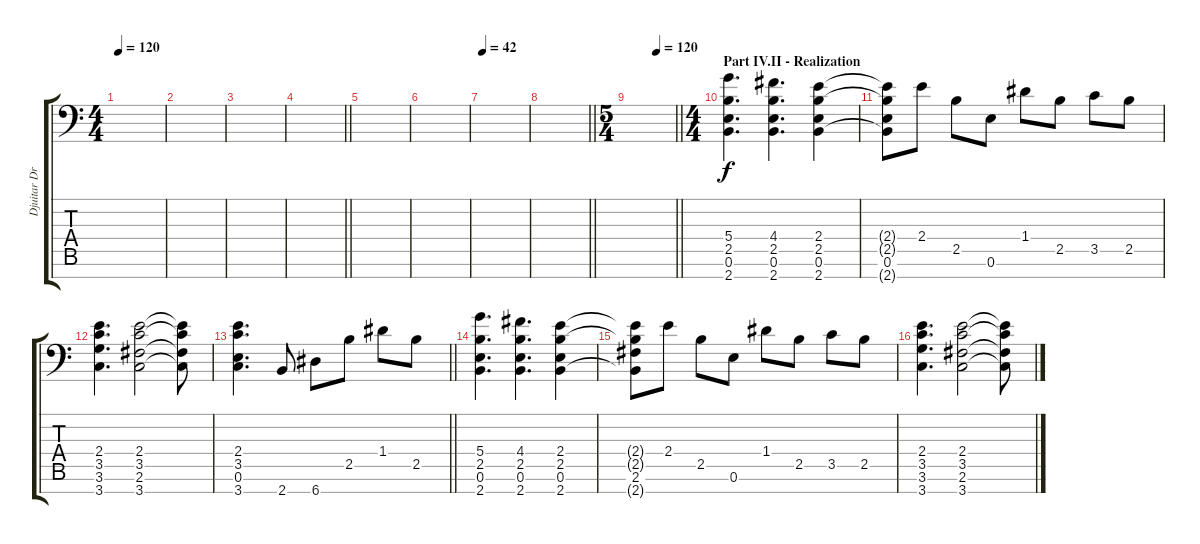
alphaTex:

\track ("Djuitar Dropped A" "Djuitar Dr") {instrument distortionguitar}
\staff {score tabs}
\tuning (E4 B3 G3 D3 A2 E2 A1) {hide}
\ts (4 4)
\section ("" "")
\tempo 120
\clef f4
\ks c
|
|
|
\barLineRight lightlight
|
|
|
\tempo 42
|
\barLineRight lightlight
|
\ts (5 4)
\tempo (120 0.6)
\barLineRight lightlight
|
\ts (4 4)
\section ("" "Part IV.II - Realization")
(5.4 2.5 0.6 2.7).4{d volume 15} (4.4 2.5 0.6 2.7).4{d} (2.4 2.5 0.6 2.7).4 |
(2.4{t} 2.5{t} 0.6 2.7{t}).8 2.4.8 2.5.8 0.6.8 1.4.8 2.5.8 3.5.8 2.5.8 |
(2.4 3.5 3.6 3.7).4{d} (2.4 3.5 2.6 3.7).2 (2.4{t} 3.5{t} 2.6{t} 3.7{t}).8 |
\barLineRight lightlight
(2.4 3.5 0.6 3.7).4{d} 2.7.8 6.7.8 2.5.8 1.4.8 2.5.8 |
(5.4 2.5 0.6 2.7).4{d} (4.4 2.5 0.6 2.7).4{d} (2.4 2.5 0.6 2.7).4 |
(2.4{t} 2.5{t} 2.6 2.7{t}).8 2.4.8 2.5.8 0.6.8 1.4.8 2.5.8 3.5.8 2.5.8 |
(2.4 3.5 3.6 3.7).4{d} (2.4 3.5 2.6 3.7).2 (2.4{t} 3.5{t} 2.6{t} 3.7{t}).8
